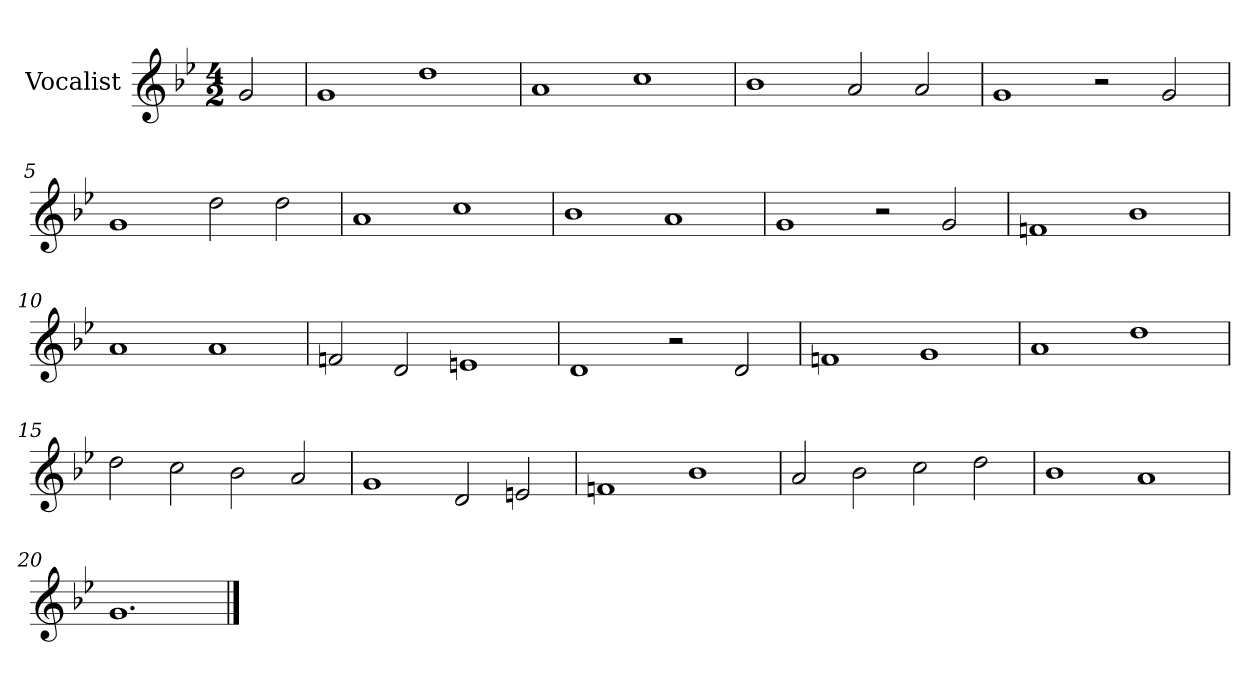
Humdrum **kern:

**kern
*part1
*staff1
*I"Vocalist
*k[b-e-]
*g:
*M4/2
=
2g
=1
1g
1dd
=2
1a
1cc
=3
1b-
2a
2a
=4
1g
2r
2g
=5
1g
2dd
2dd
=6
1a
1cc
=7
1b-
1a
=8
1g
2r
2g
=9
1fn
1b-
=10
1a
1a
=11
2fn
2d
1en
=12
1d
2r
2d
=13
1fn
1g
=14
1a
1dd
=15
2dd
2cc
2b-
2a
=16
1g
2d
2en
=17
1fn
1b-
=18
2a
2b-
2cc
2dd
=19
1b-
1a
=20
1.g
==
*-
